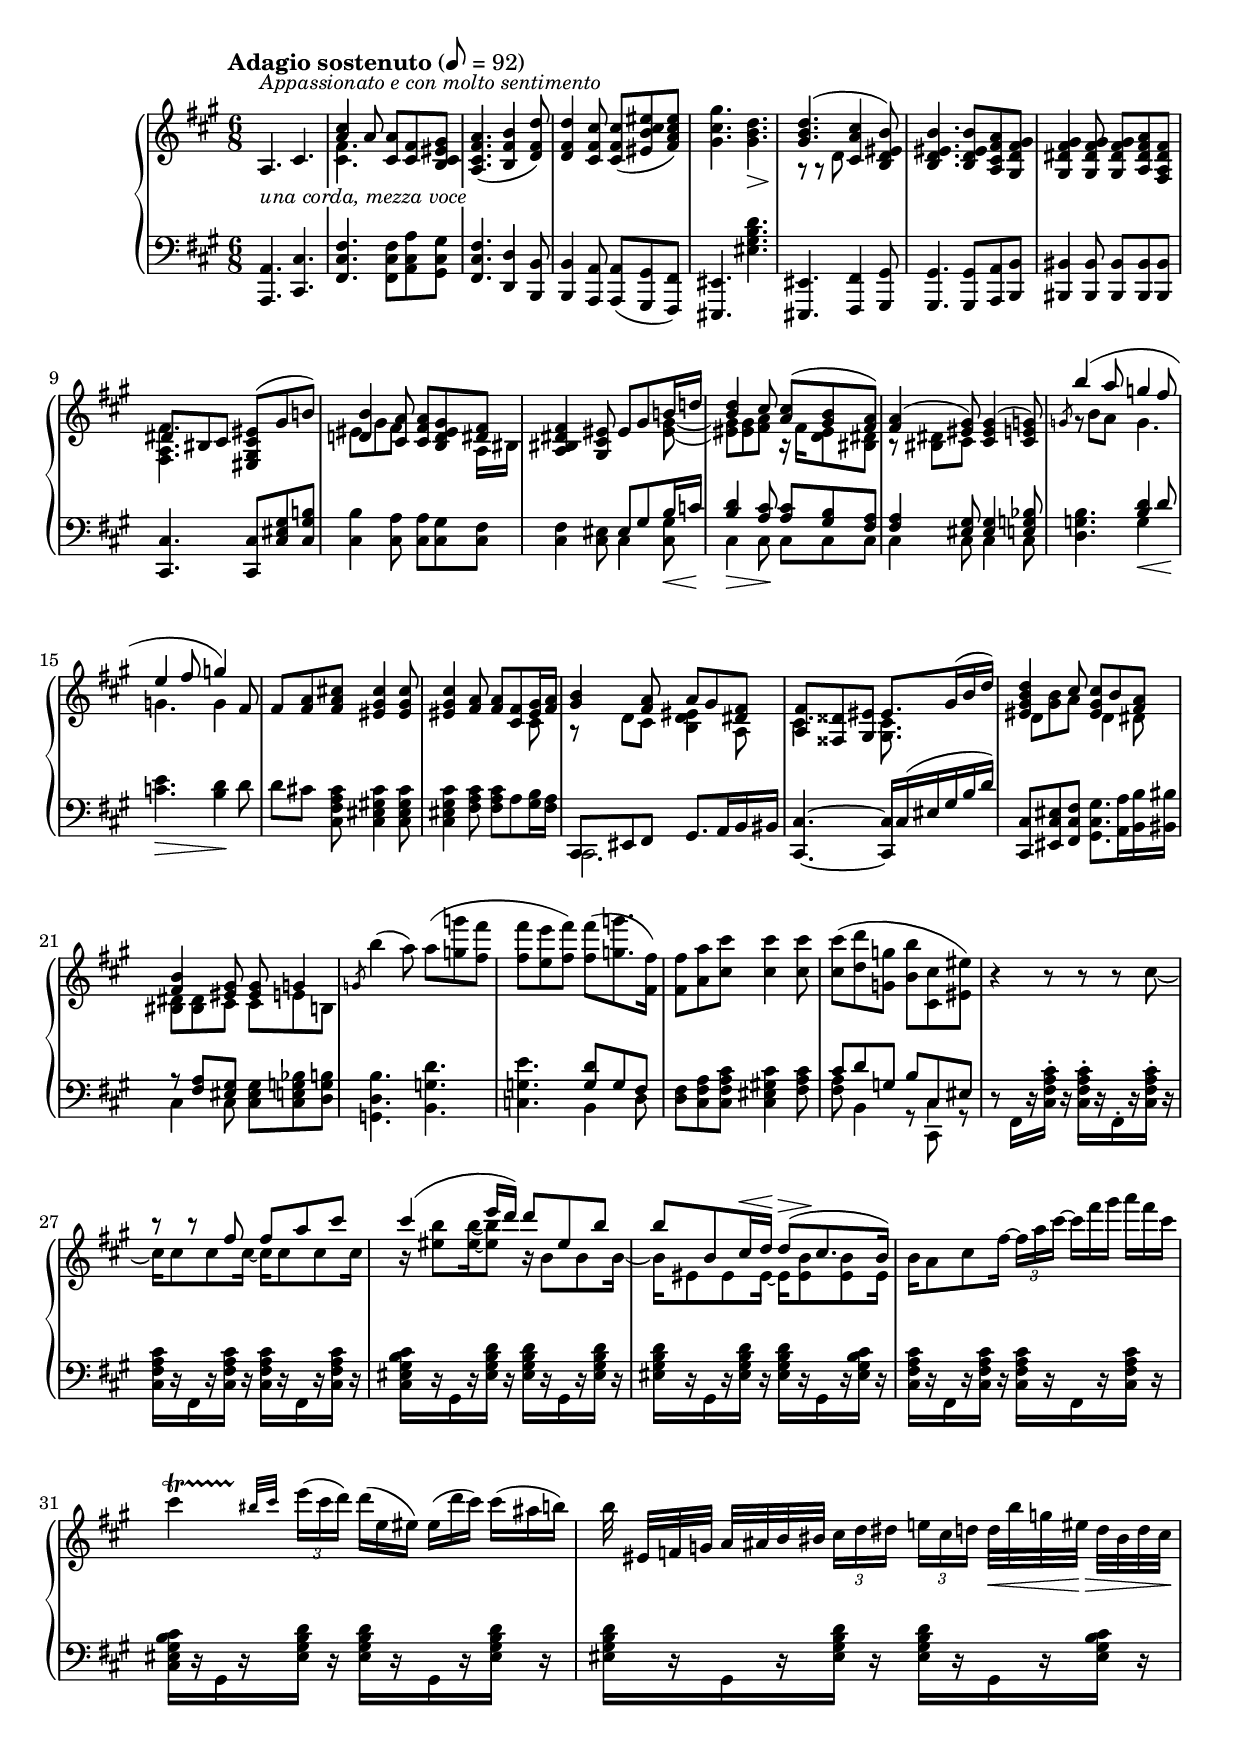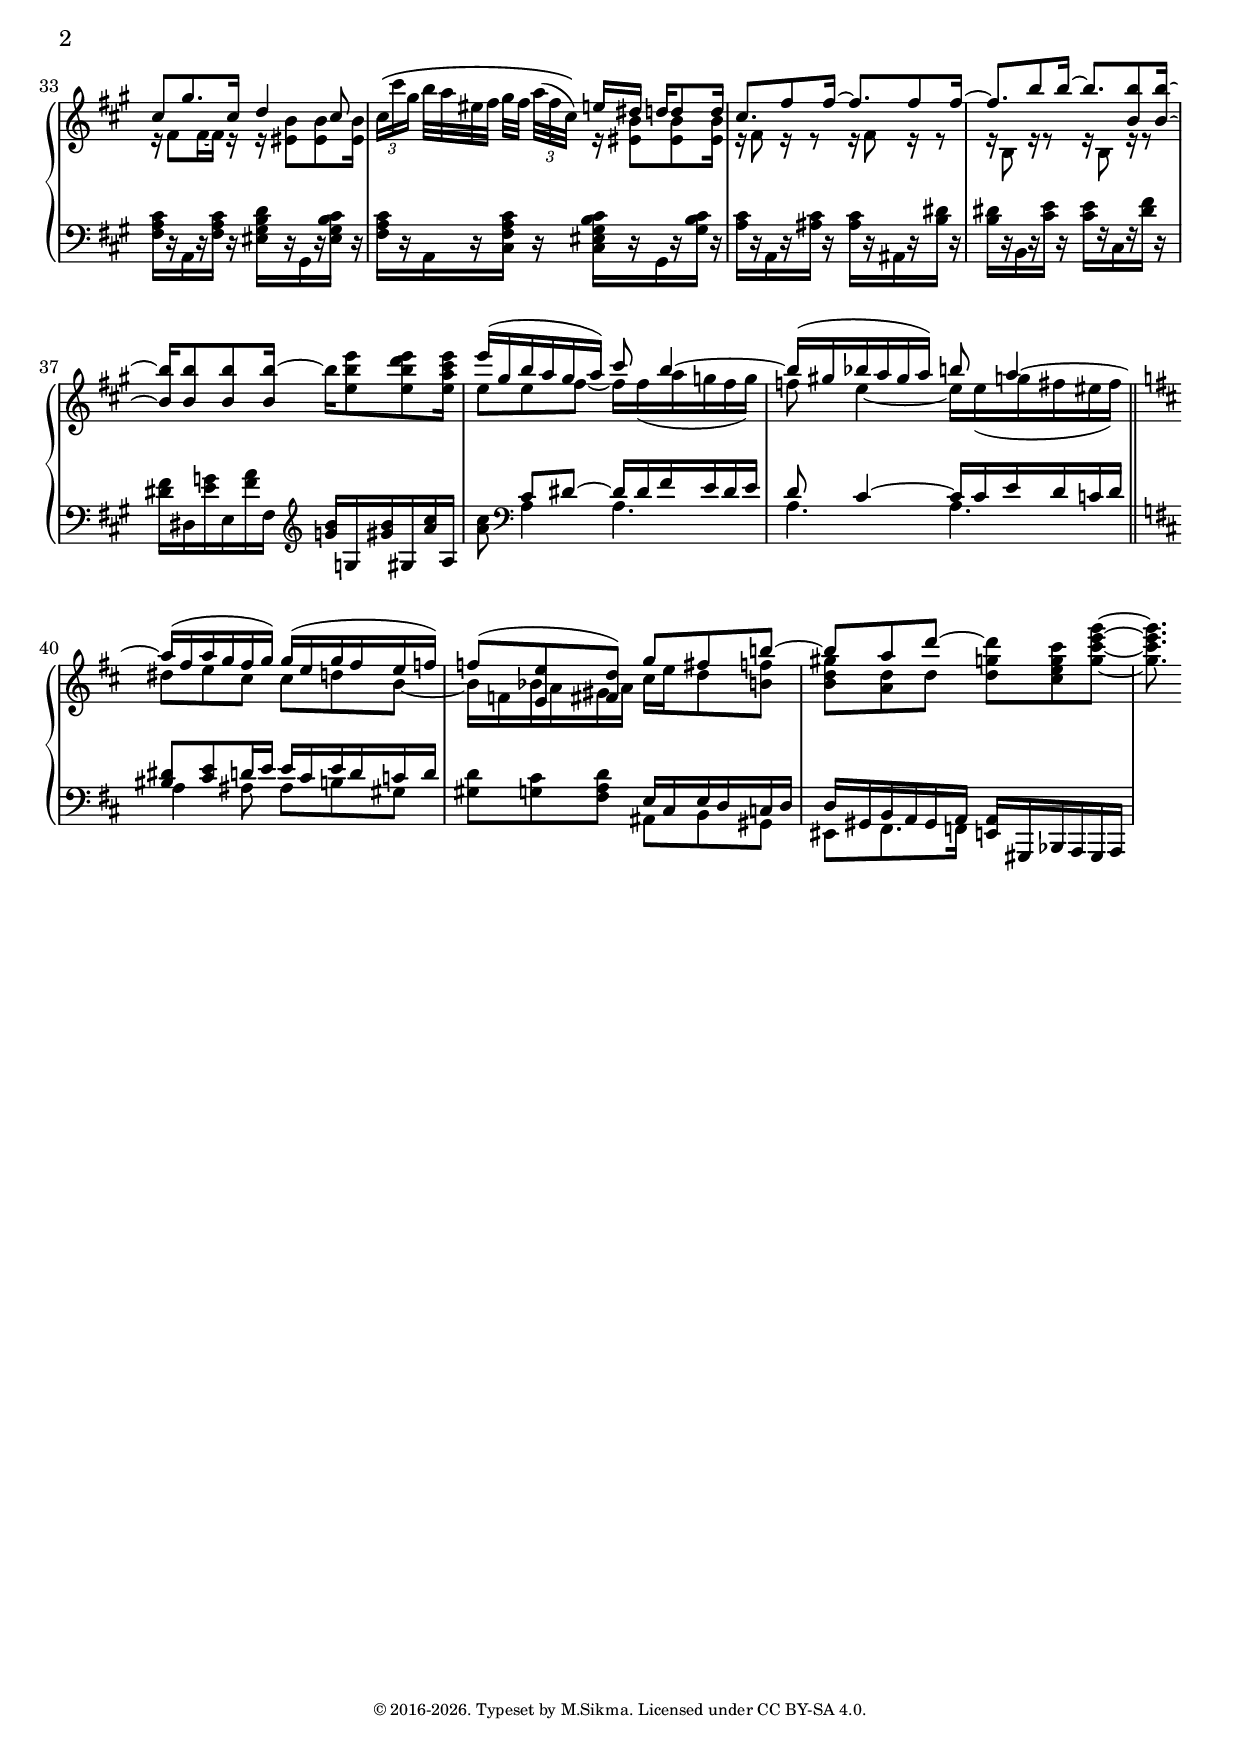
%===========================================================================
%    Piano Sonata Op.106 (L.Beethoven) - III
%===========================================================================
%
%    (C) 2016-2017, Michiel Sikma <michiel@sikma.org>
%    Licensed under CC BY-SA 4.0.
%
%---------------------------------------------------------------------------

\version "2.19.42"
\include "sonata-op106-includes.ily"

%---------------------------------------------------------------------------
%    III. Adagio sostenuto
%---------------------------------------------------------------------------

three-section-one = {
  \key fis \minor
  \time 6/8
  \tempo "Adagio sostenuto" 8 = 92
}

\bookpart {
  \paper {
    markup-system-spacing = \std-padding-page-n
    bookTitleMarkup = \std-title-markup-page-n-no-titles
  }
  \header {
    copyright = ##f
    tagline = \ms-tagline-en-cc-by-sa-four
  }
  \score {
    \new PianoStaff \with {
      \std-staff-spacing
    } <<
      \set PianoStaff.connectArpeggios = ##t
      %---------------------------------------------------------------------
      %    Right hand
      %---------------------------------------------------------------------
      \new Staff = "right" \with {
        \std-magnification
        \stdDynSize
        midiInstrument = "acoustic grand"
      } {
        \clef treble \relative c'' {
          \three-section-one
          a,4.^\markup { \italic "Appassionato e con molto sentimento" }_\markup { \whiteout { \italic "una corda, mezza voce" } }
          cis4. |
          <<
            \relative c'' {
              <a cis>4 a8 s4.
            }
            \\
            \relative c' {
              <cis fis>4. \stemUp
              <cis a'>8 <cis fis>8 <b cis eis gis>8
            }
          >> |
          <a cis fis a>4._( <b fis' b>4 <d fis d'>8) |
          4 <cis fis cis'>8 8_( <eis b' cis eis> <fis a cis eis>) |
          <gis cis gis'>4.
        }
        \relative c'' {
          <<
            {
              \stemDown <gis b d>4.\> \stemUp <gis d' b>4.\!^( <cis, a' cis>4 <b d eis b'>8) |
              4.
            }
            \\
            \relative c' {
              s4. | a8\rest a8\rest d8
            }
          >>
          <b d eis b'>8 <a cis fis a>8 <gis d' fis gis>8 |
          <gis dis' fis gis>4 8 8 <a dis fis a>8 <fis a dis fis>8 |
          <<
            \relative c' {
              % TODO shift these notes to the right
              dis8 bis cis
            }
            \\
            \relative c {
              <fis a fis'>4.
            }
          >>
          <eis gis cis eis>8^( gis' b!) |
          <<
            \relative c' {
              <d! b'>4 <cis a'>8
            }
            \\
            \relative c' {
              eis8-[ gis fis]
            }
          >>
          <<
            \relative c' {
              <cis fis a>8 <b d eis gis> <dis fis> |
              <a bis dis fis>4 <gis cis eis>8
              eis'8-[ gis b!16 d!] |
              <b d>4 cis8 <a cis>8^( <gis b>8 <fis a>8) |
              <fis a>4^( <eis gis>8) <cis eis gis>4^( <cis e g>8) |
              \slashedGrace g'8
              \once \override Slur.positions = #'(4.8 . 3.7)
              \once \override Slur.eccentricity = #0.75
              \once \override Slur.height-limit = #4.5
              b'4^( a8 g4 fis8 |
              e4 fis8 g4) fis,8 |
              fis8-[ <fis a> <fis a cis!>] <eis gis cis>4 8 |
              <<
                \relative c' {
                  <eis gis cis>4 <fis a>8 8-[ <cis fis>8 <eis gis>16 <fis a>16] |
                  <gis b>4 <fis a>8 a8-[ gis <dis fis>] |
                  <a fis'>8-[ <fisis disis'>8 <gis eis'>8] eis'8.-[ gis16^( b d]) |
                  <eis, gis b d>4 cis'8 <eis, gis cis>8 b' <fis a>8 |
                  <fis b>4 <eis gis>8 8 g4 |
                  \stemNeutral
                  \slashedGrace g8 b'4^( a8)
                  \once \override Slur.positions = #'(5.2 . 3.5)
                  \once \override Slur.height-limit = #4.5
                  \once \override Slur.eccentricity = #-1.05
                  a8^( <g g'>8 <fis fis'> | 8 <e e'> <fis fis'>)
                  % Todo fix slur
                  % Todo lower the dot
                  \once \override Slur.height-limit = #13.5
                  \once \override Slur.eccentricity = #0.25
                  \once \override Slur.positions = #'(5.5 . 3.5)
                  <fis fis'>^( <g g'>8. <fis, fis'>16) |
                  <fis fis'>8 <a a'>8 <cis cis'>8 4 8 |
                  \once \override Slur.height-limit = #4.5
                  <cis cis'>8^( <d d'> <g, g'> <b b'> <cis, cis'> <eis eis'>)
                }
                \\
                \relative c' {
                  s4 s8 s8 s8 cis8 |
                  a8\rest d8-[ cis] <b d eis>4 a8 |
                  cis4. <gis cis>8. s8. |
                  d'8-[ <gis b>8 a8] d,4 dis8 |
                  <bis dis>8 8 cis cis e b
                }
              >> |
            }
            \\
            \relative c' {
              s8 s8 a16-[ bis] |
              s4 s8 s4 <eis_~ gis_~>8 |
              <eis! gis>8 <eis gis> <fis a>
              b,16\rest fis'16 <d eis>8 <bis dis>8 |
              b8\rest <bis dis>8-[ cis] s4. |
              g'8\rest b8 a g4. |
              g4. g4 s8 |
            }
          >> |
          r4 r8 r8 r8
          <<
            \relative c''' {
              s8 | b8\rest b8\rest fis8 fis a cis |
              \once \override Slur.height-limit = #4
              \once \override Slur.positions = #'(5.8 . 3.7)
              cis4^( e16-[ d]) d8 eis, b' |
              % todo: make these cresc/decresc a bit nicer
              b8 b, cis16^\< d\! d8^( cis8. b16)
            }
            \\
            \relative c'' {
              cis8_~ | cis16 8 8 16_~ 16 8 8 16 |
              b16\rest <eis b'>8 <eis_~ b'_~>16 8 b16\rest b8 8 b16_~ |
              b16 eis,8 8 eis16_~ 16^\> <eis b'>8\! 8 eis16
            }
          >> |
          b16 a8 cis fis16^~
          \tuplet 3/2 { fis16-[ a cis16^~] }
          \implicitTuplets
          \tuplet 3/2 { cis16-[ fis gis] }
          \tuplet 3/2 { a-[ fis cis] } |
          \afterGrace cis4\startTrillSpan { bis32\stopTrillSpan cis }
          \explicitTuplets
          \tuplet 3/2 { e16-[^( cis d)] }
          \implicitTuplets
          \tuplet 3/2 { d16-[^( e, eis)] }
          \tuplet 3/2 { eis16-[^( d' cis)] }
          \tuplet 3/2 { cis16-[^( ais b]) } |
          b32
          eis,,32-[ f g] a-[ ais b bis]
          \explicitTuplets
          \tuplet 3/2 { cis16-[ d dis] }
          \tuplet 3/2 { e!16-[ cis d] }
          d32-[\< b' g eis]\!\> d-[ bis d cis]\! |
          <<
            \relative c'' {
              \override Tie.minimum-length = #2.5
              cis8 gis'8. cis,16 d4 cis8 |
              \tupletDown
              \stemNeutral
              \tuplet 3/2 { cis16-[^\( cis' gis] }
              b32-[ a eis fis]
              gis-[ fis]
              \tuplet 3/2 { a-[^( fis cis]^)\) }
              \stemUp
              e16-[ dis] d16-[ 8 16] |
              cis8.-[ fis8 16]^~ 8.-[ 8 16]^~ |
              8.-[ b8 16]^~ 8.-[ <b, b'>8 <b^~ b'^~>16] |
              <b b'>16-[ 8 8 <b b'^~>16]
              \stemNeutral
              b'16 <e, b' e>8
              % Note: Henle has a neutral on d, but I don't see the need.
              <e b' d e>8
              <e a cis e>16 |
              \stemUp
              e'16-[^( gis, b a gis a]) cis8 b4^~ |
              b16^( gis! bes a gis a) b8
              % todo: make tie nicer
              a4^~ |
              a16^( fis a g fis g) g^( e g fis e f) |
              f8^( <e, e'> <fis d'>) g' fis b!^~ |
              b8 a d^~ \stemNeutral <d, g d'> <cis e g cis> <g'_~ cis_~ e^~ g^~> |
              8.
            }
            \\
            \relative c' {
              e16\rest fis8 fis16_~ fis16 e16\rest e16\rest <eis b'>8 8 16 |
              s4. e16\rest <eis b'>8 8 16 |
              e16\rest fis8 e16\rest e8\rest e16\rest fis8 e16\rest e8\rest |
              e16\rest b8 e16\rest e8\rest e16\rest b8 e16\rest e8\rest |
              s2. |
              e'8 e fis_~ fis16 16_( a g fis g) |
              f8 e4_~ e16 e_( g fis eis fis) |
              \bar "||"
              \key b \minor
              dis8 e cis cis d b_~ |
              b16 f bes a gis a cis e d8 <b f'> |
              <b d gis>8 <a d>
              % Note: first edition ties the following to to the next d.
              % Henle notes this is probably an engraving error.
              d s4. |
            }
          >>
        }
      }
      %---------------------------------------------------------------------
      %    Left hand
      %---------------------------------------------------------------------
      \new Staff = "left" \with {
        \std-magnification
        \stdDynSize
        midiInstrument = "acoustic grand"
      } {
        \clef bass \relative c, {
          \three-section-one
          <a a'>4. <cis cis'>4. |
          <fis cis' fis>4. \stemDown <fis cis' fis>8 <a cis a'>8 <gis cis gis'>8 |
          \stemUp <fis cis' fis>4.
          \stemNeutral
          <d d'>4 <b b'>8 | 4 <a a'>8 8_( <gis gis'> <fis fis'>) |
          <eis eis'>4. <eis''! gis b d>4. |
          <eis,, eis'>4. <fis fis'>4 <gis gis'>8 |
          <gis gis'>4. <gis gis'>8 <a a'>8 <b b'>8 |
          <bis bis'>4 8 8 8 8 |
          <cis cis'>4. <cis cis'>8 <cis' eis gis>8 <cis gis' b!>8 |
          <cis b'>4 <cis a'>8 8 <cis gis'> <cis fis> |
          4 <cis eis>8
          <<
            \relative c {
              eis8 gis b16 c16 |
              <b d>4 <a cis>8 8 <gis b>8 <fis a>8 |
              4 <eis gis>8 4 <e g bes>8
            }
            \\
            \relative c {
              cis4 <cis gis'>8\< |
              cis4\> 8\! 8 8 8 |
              4 8 4 8
            }
          >> |
          <d g b>4.
          <<
            \relative c' {
              <b d>4 d8
            }
            \\
            \relative c' {
              g4\< s8 |
              <c e>4.\> <b d>4\! d8
            }
          >> |
          d'8-[ cis!8] <cis, fis a cis>8 <cis eis gis! cis>4 8 |
          <cis eis gis cis>4 <fis a cis>8 8-[ a <gis b>16 <fis a>16] |
          <<
            \relative c, {
              cis8 eis fis gis8.-[ a16 b bis] |
              s2. |
              s2. |
              a'8\rest <a fis>8-[ <eis gis>] s4. |
              s2. |
              s4. <g d'>8 g fis |
              s2. |
              cis'8 d g, b cis, eis
            }
            \\
            \relative c, {
              % Note: purposely left un-merged.
              cis2. |
              \stemNeutral
              <cis_~ cis'^~>4. 16-[ cis'^( eis gis b d)] |
              <cis,, cis'>8 <eis cis' eis>8 <fis cis' fis>8
              <gis cis gis'>8.-[ <a a'>16 <b b'>16 <bis bis'>16] |
              \stemDown cis4 cis8 <cis eis gis>8 <cis e g bes>8 <d g b>8 |
              <g, d' b'>4. <b g' d'>4. |
              <c g' e'>4.
              b4 d8 |
              <d fis>8 <cis fis a>8 <cis fis a cis>8 <cis eis gis! cis>4 <fis a cis>8 |
              <fis a>8 b,4 g8\rest s8 g8\rest
            }
            \\
            \relative c {
              s2. |
              s2. |
              s2. |
              s2. |
              s2. |
              s2. |
              s2. |
              s4 s8 s8 \voiceOne \stemDown
              \once \override Voice.Stem.length = #3.8
              cis4
            }
            \\
            \relative c, {
              s2. |
              s2. |
              s2. |
              s2. |
              s2. |
              s2. |
              s2. |
              s4 s8 s8 \voiceOne \stemDown cis8
            }
          >> |
          r8
          % Exactly as original edition.
          fis,16-[ r16 <cis' fis a cis>16-.] r16
          <cis fis a cis>16-.-[ r16 fis,16-. r16 <cis' fis a cis>16-.] r16 |
          <cis fis a cis>16-[ r16 fis,16 r16 <cis' fis a cis>16] r16
          <cis fis a cis>16-[ r16 fis,16 r16 <cis' fis a cis>16] r16 |
          <cis eis gis b cis>16-[ r16 gis16 r16 <eis' gis b d>16] r16
          <eis gis b d>16-[ r16 gis,16 r16 <eis' gis b d>16] r16 |
          <eis gis b d>16-[ r16 gis,16 r16 <eis' gis b d>16] r16
          <eis gis b d>16-[ r16 gis,16 r16 <eis' gis b cis>16] r16 |
          <cis fis a cis>16-[ r16 fis,16 r16 <cis' fis a cis>16] r16
          <cis fis a cis>16-[ r16 fis,16 r16 <cis' fis a cis>16] r16 |
          <cis eis gis b cis>16-[ r16 gis16 r16 <eis' gis b d>16] r16
          <eis gis b d>16-[ r16 gis,16 r16 <eis' gis b d>16] r16 |
          <eis gis b d>16-[ r16 gis,16 r16 <eis' gis b d>16] r16
          <eis gis b d>16-[ r16 gis,16 r16 <eis' gis b cis>16] r16 |
          <fis a cis>16-[ r16 a,16 r16 <fis' a cis>16] r16
          <eis gis b d>16-[ r16 gis,16 r16 <eis' gis b cis>16] r16 |
          <fis a cis>16-[ r16 a,16 r16 <cis fis a cis>16] r16
          <cis eis gis b cis>16-[ r16 gis16 r16 <gis' b cis>16] r16 |
          <a cis>16-[ r16 a, r16 <ais' cis>16] r16
          <ais cis>16-[ r16 ais, r16 <b' dis>16] r16 |
          <b dis>16-[ r16 b, r16 <cis' e>16] r16
          <cis e>16-[ r16 cis, r16 <dis' fis>16] r16 |
          <dis fis>16-[ dis, <e' g> e, <fis' a>16 fis,]
          \clef treble
          <g' b>16-[ g, <gis' b> gis, <a' cis> a,] |
          <a' cis>8
          % Note: first edition stays in treble a bit longer.
          % Either is usable.
          \clef bass
          <<
            \relative c' {
              cis8 dis^~ dis16 dis fis e dis e |
              d8 cis4^~ cis16 cis e d c d |
              \key b \minor
              <bis dis>8-[ <cis e> d16 e] e16 cis e d c d |
              s4. e,16 cis e d c d |
              d gis, b a gis a <a e> gis, bes a gis a |
            }
            \\
            \relative c' {
              a4 a4. |
              a4. a4. |
              a4 ais8 8 b gis |
              <gis d'>8 <g cis> <fis a d> ais,8 b gis |
              eis8 fis8. f16
            }
          >> |
        }
      }
    >>
    \layout {
      \context {
        \Score
        % Set the score to a default note value of one crotchet.
        \override SpacingSpanner.common-shortest-duration = #(ly:make-moment 1/8)
        \consists #Span_stem_engraver
      }
    }
    \midi {
      \tempo 4 = 60
    }
  }
}
